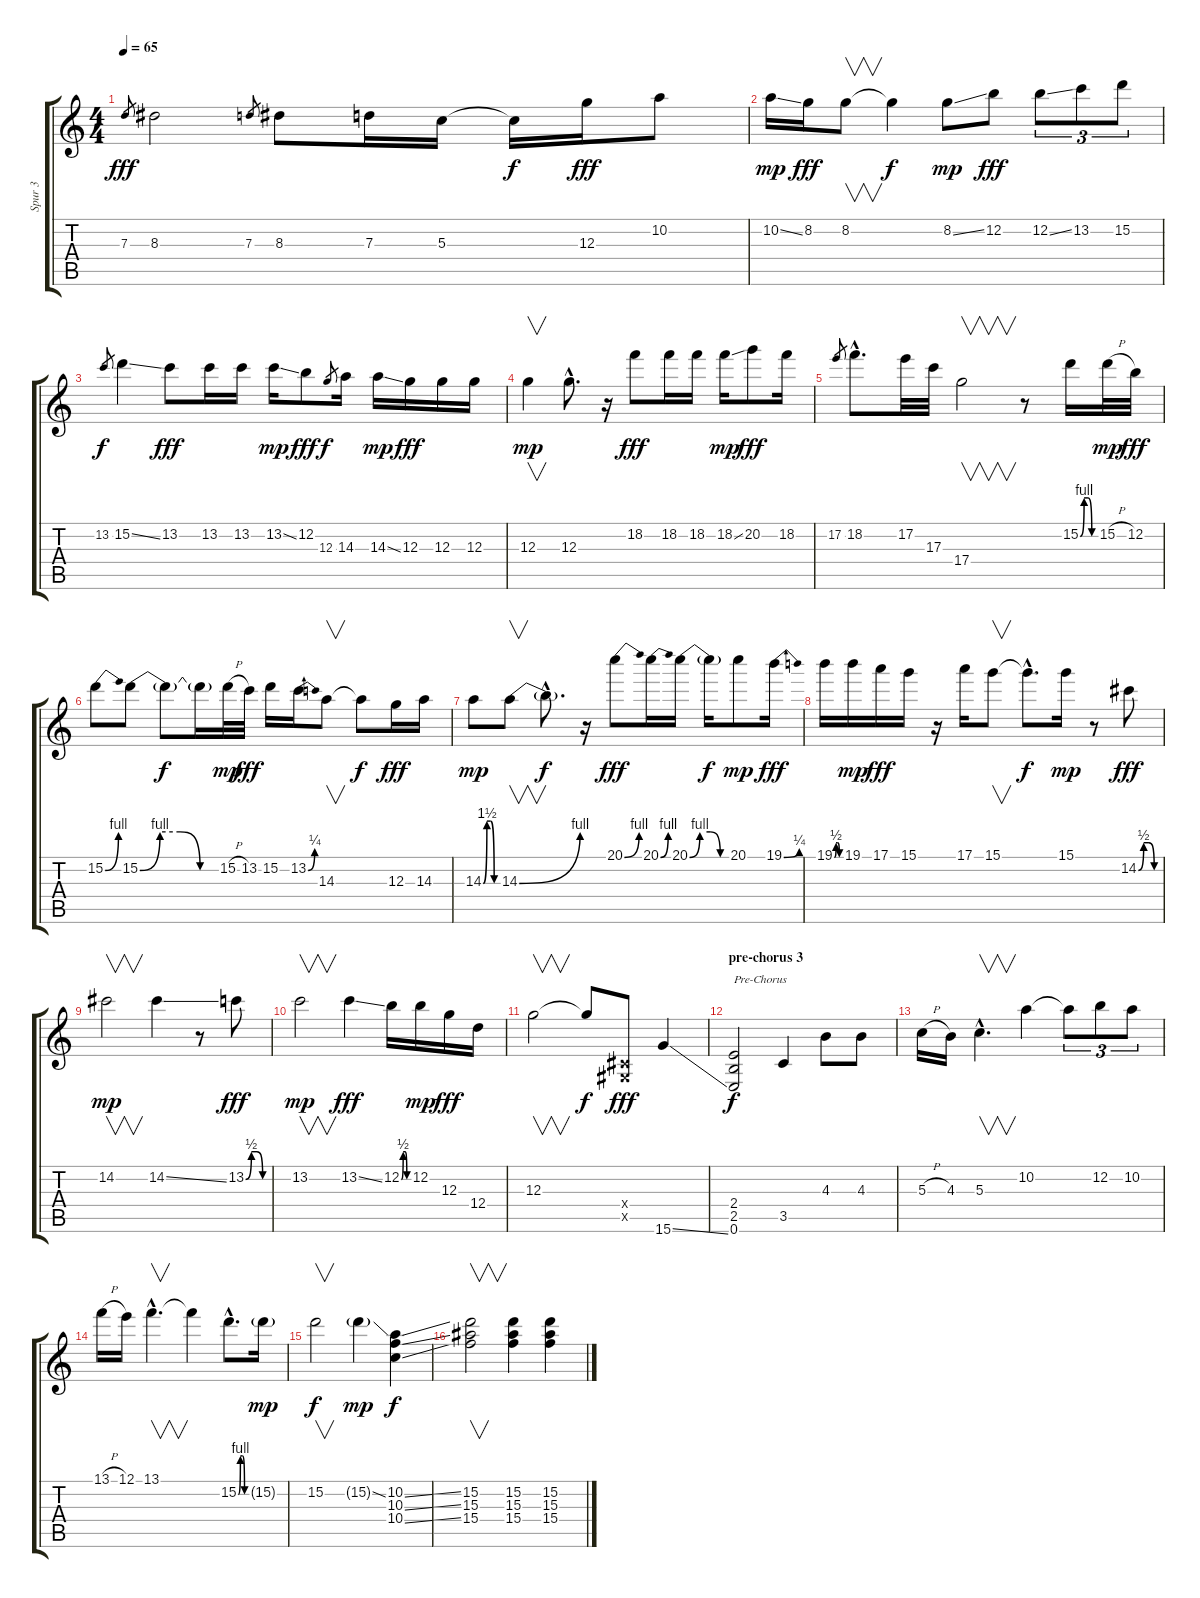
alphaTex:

\track ("Spur 3" "Spur 3") {instrument overdrivenguitar}
\staff {score tabs}
\tuning (E4 B3 G3 D3 A2 E2) {hide}
\ts (4 4)
\tempo 65
\clef g2
\ks c
7.3.8{gr dy fff} 8.3.2 7.3.8{gr} 8.3.8 7.3.16 5.3.16 5.3{t}.16{dy f} 12.3.16{dy fff} 10.2.8 |
10.2{ss}.16{dy mp} 8.2.16{dy fff} 8.2.8{v} 8.2{t}.4{dy f} 8.2{ss}.8{dy mp} 12.2.8{dy fff} 12.2{ss}.8{tu (3 2)} 13.2.8{tu (3 2)} 15.2.8{tu (3 2)} |
13.2.8{gr dy f} 15.2{ss}.4 13.2.8{dy fff} 13.2.16 13.2.16 13.2{ss}.16{dy mp} 12.2.8{dy fff} 12.3.8{gr dy f} 14.3.16 14.3{ss}.16{dy mp} 12.3.16{dy fff} 12.3.16 12.3.16 |
12.3.4{v dy mp} 12.3{hac}.8{d} r.16 18.2.8{dy fff} 18.2.16 18.2.16 18.2{ss}.16{dy mp} 20.2.8{dy fff} 18.2.16 |
17.2.8{gr} 18.2{hac}.8{d} 17.2.32 17.3.32 17.4.2{v} r.8 15.2{be (custom 0 0 15 4 30 4 45 0 60 0)}.16 15.2{h}.32{dy mp} 12.2.32{dy fff} |
15.2{be (bend 0 0 60 4)}.8 15.2{be (custom 0 0 15 4 30 4 45 0 60 0)}.8 15.2{t}.8{dy f} 15.2{t}.16 15.2{h}.32{dy mp} 13.2.32{dy fff} 15.2.16 13.2{be (bend 0 0 60 1)}.16 14.3.8{v} 14.3{t}.8{dy f} 12.3.16{dy fff} 14.3.16 |
14.3{be (custom 0 0 15 6 30 6 45 0 60 0)}.8{dy mp} 14.3{be (bend 0 0 60 4)}.8{v} 14.3{hac t}.8{d dy f} r.16 20.1{be (bend 0 0 60 4)}.8{dy fff} 20.1{be (bend 0 0 60 4)}.16 20.1{be (custom 0 0 15 4 30 4 45 0 60 0)}.16 20.1{t}.16{dy f} 20.1.8{dy mp} 19.1{be (bend 0 0 60 1)}.16{dy fff} |
19.1{be (custom 0 0 15 2 30 2 45 0 60 0)}.16 19.1.16{dy mp} 17.1.16{dy fff} 15.1.16 r.16 17.1.16 15.1.8{v} 15.1{hac t}.8{d dy f} 15.1.16{dy mp} r.8 14.2{be (custom 0 0 15 2 30 2 45 0 60 0)}.8{dy fff} |
14.2.2{v dy mp} 14.2{ss}.4 r.8 13.2{be (custom 0 0 15 2 30 2 45 0 60 0)}.8{dy fff} |
13.2.2{v dy mp} 13.2{ss}.4{dy fff} 12.2{be (custom 0 0 15 2 30 2 45 0 60 0)}.16 12.2.16{dy mp} 12.3.16{dy fff} 12.4.16 |
12.3.2{v} 12.3{t}.8{dy f} (-1.4{x} -1.5{x}).8{dy fff} 15.6{ss}.4 |
\section ("" "pre-chorus 3")
(2.4 2.5 0.6).2{txt "Pre-Chorus" dy f} 3.5.4 4.3.8 4.3.8 |
5.3{h}.16 4.3.16 5.3{hac}.4{v d} 10.2.4 10.2{t}.8{tu (3 2)} 12.2.8{tu (3 2)} 10.2.8{tu (3 2)} |
13.1{h}.16 12.1.16 13.1{hac}.4{v d} 13.1{t}.4 15.2{be (custom 0 0 15 4 30 4 45 0 60 0) hac}.8{d} 15.2{g}.16{dy mp} |
15.2.2{v dy f} 15.2{ss g}.4{dy mp} (10.2{ss} 10.3{ss} 10.4{ss}).4{dy f} |
(15.2 15.3 15.4).2{v} (15.2 15.3 15.4).4 (15.2{ss} 15.3{ss} 15.4{ss}).4
